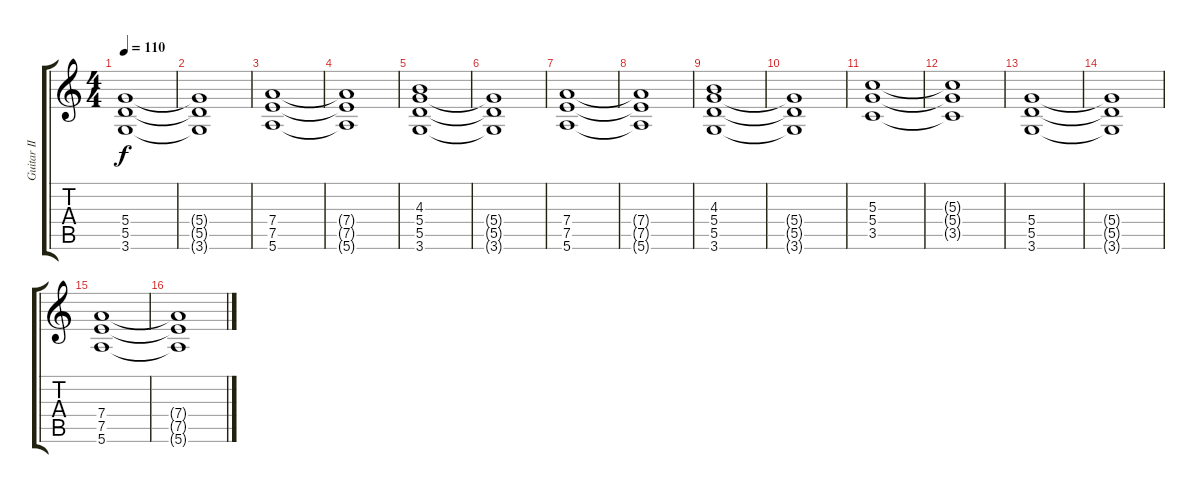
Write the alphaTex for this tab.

\track ("Guitar II" "Guitar II") {instrument distortionguitar}
\staff {score tabs}
\tuning (E4 B3 G3 D3 A2 E2) {hide}
\ts (4 4)
\tempo 110
\clef g2
\ks c
(5.4 5.5 3.6).1{dy f} |
(5.4{t} 5.5{t} 3.6{t}).1 |
(7.4 7.5 5.6).1 |
(7.4{t} 7.5{t} 5.6{t}).1 |
(4.3 5.4 5.5 3.6).1 |
(5.4{t} 5.5{t} 3.6{t}).1 |
(7.4 7.5 5.6).1 |
(7.4{t} 7.5{t} 5.6{t}).1 |
(4.3 5.4 5.5 3.6).1 |
(5.4{t} 5.5{t} 3.6{t}).1 |
(5.3 5.4 3.5).1 |
(5.3{t} 5.4{t} 3.5{t}).1 |
(5.4 5.5 3.6).1 |
(5.4{t} 5.5{t} 3.6{t}).1 |
(7.4 7.5 5.6).1 |
(7.4{t} 7.5{t} 5.6{t}).1
